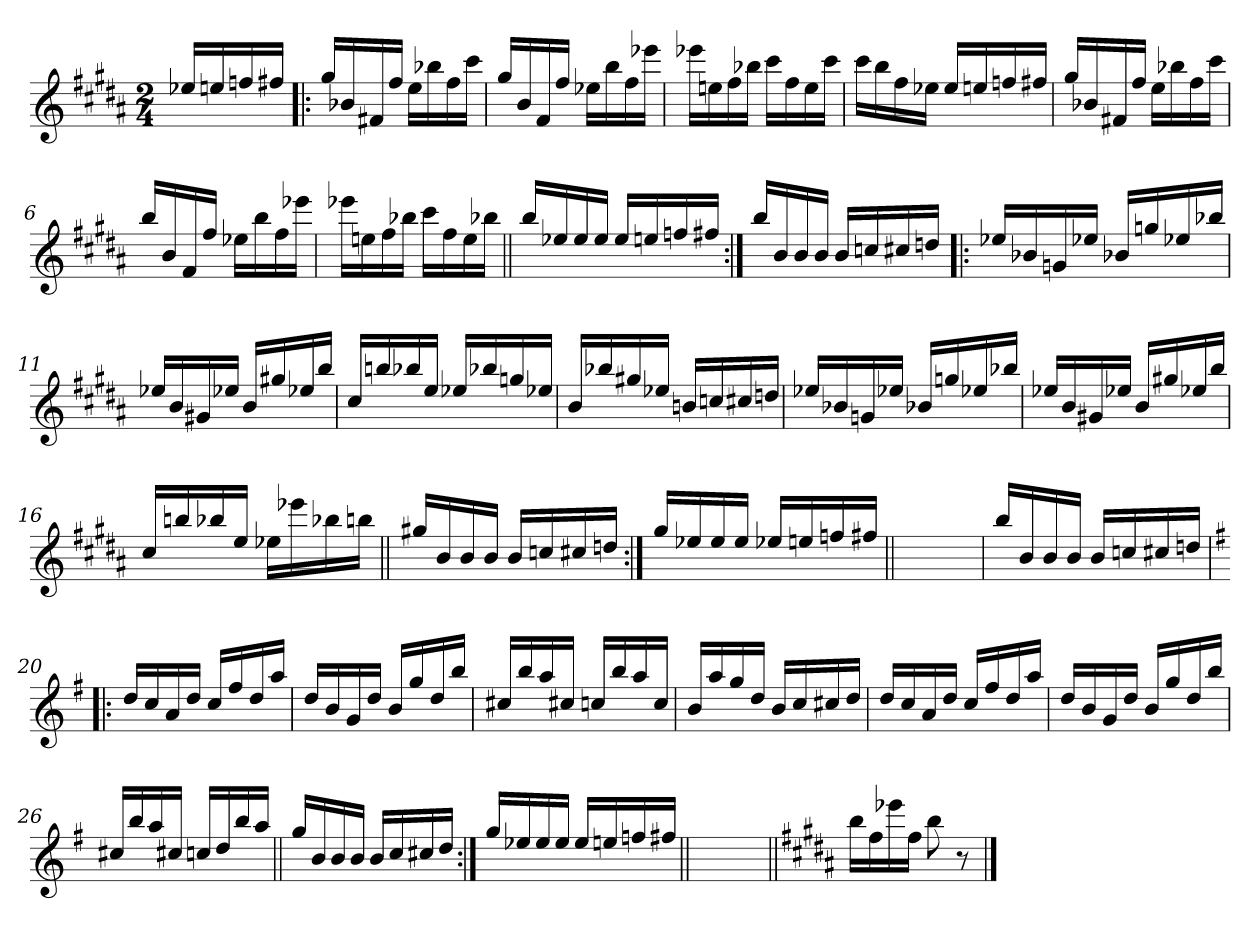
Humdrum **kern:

**kern
*part1
*staff1
*clefG2
*k[f#c#g#d#a#]
*B:
*M2/4
=
16ee-X/LL
16een/
16ffn/
16ff#X/JJ
=1!|:
16gg#/LL
16b-X/
16f#X/
16ff#/JJ
16ee\LL
16bb-X\
16ff#\
16ccc#\JJ
=2
16gg#/LL
16b/
16f#/
16ff#/JJ
16ee-X\LL
16bb\
16ff#\
16eee-X\JJ
=3
16eee-X\LL
16een\
16ff#\
16bb-X\JJ
16ccc#\LL
16ff#\
16ee\
16ccc#\JJ
!!LO:LB:g=z
=4
16ccc#\LL
16bb\
16ff#\
16ee-X\JJ
16ee-/LL
16een/
16ffn/
16ff#X/JJ
=5
16gg#/LL
16b-X/
16f#X/
16ff#/JJ
16ee\LL
16bb-X\
16ff#\
16ccc#\JJ
=6
16bb/LL
16b/
16f#/
16ff#/JJ
16ee-X\LL
16bb\
16ff#\
16eee-X\JJ
=7
16eee-X\LL
16een\
16ff#\
16bb-X\JJ
16ccc#\LL
16ff#\
16ee\
16bb-X\JJ
!!LO:LB:g=z
=8||
16bb/LL
16ee-X/
16ee-/
16ee-/JJ
16ee-/LL
16een/
16ffn/
16ff#X/JJ
=9:|!
16bb/LL
16b/
16b/
16b/JJ
16b/LL
16ccn/
16cc#X/
16ddn/JJ
=10!|:
16ee-X/LL
16b-X/
16gn/
16ee-X/JJ
16b-X/LL
16ggn/
16ee-X/
16bb-X/JJ
=11
16ee-X/LL
16b/
16g#X/
16ee-X/JJ
16b/LL
16gg#X/
16ee-X/
16bb/JJ
!!LO:LB:g=z
=12
16cc#/LL
16bbn/
16bb-X/
16ee/JJ
16ee-X/LL
16bb-X/
16ggn/
16ee-X/JJ
=13
16b/LL
16bb-X/
16gg#X/
16ee-X/JJ
16bn/LL
16ccn/
16cc#X/
16ddn/JJ
=14
16ee-X/LL
16b-X/
16gn/
16ee-X/JJ
16b-X/LL
16ggn/
16ee-X/
16bb-X/JJ
=15
16ee-X/LL
16b/
16g#X/
16ee-X/JJ
16b/LL
16gg#X/
16ee-X/
16bb/JJ
!!LO:LB:g=z
=16
16cc#/LL
16bbn/
16bb-X/
16ee/JJ
16ee-X\LL
16eee-X\
16bb-X\
16bbn\JJ
=17||
16gg#X/LL
16b/
16b/
16b/JJ
16b/LL
16ccn/
16cc#X/
16ddn/JJ
=18:|!
16gg#/LL
16ee-X/
16ee-/
16ee-/JJ
16ee-X/LL
16een/
16ffn/
16ff#X/JJ
=18X181||
2ryy
!!LO:LB:g=z
=19
16bb/LL
16b/
16b/
16b/JJ
16b/LL
16ccn/
16cc#X/
16ddn/JJ
=20!|:
*k[f#]
*G:
16dd/LL
16cc/
16a/
16dd/JJ
16cc/LL
16ff#/
16dd/
16aa/JJ
=21
16dd/LL
16b/
16g/
16dd/JJ
16b/LL
16gg/
16dd/
16bb/JJ
=22
16cc#X/LL
16bb/
16aa/
16cc#X/JJ
16ccn/LL
16bb/
16aa/
16cc/JJ
!!LO:LB:g=z
=23
16b/LL
16aa/
16gg/
16dd/JJ
16b/LL
16cc/
16cc#X/
16dd/JJ
=24
16dd/LL
16cc/
16a/
16dd/JJ
16cc/LL
16ff#/
16dd/
16aa/JJ
=25
16dd/LL
16b/
16g/
16dd/JJ
16b/LL
16gg/
16dd/
16bb/JJ
=26
16cc#X/LL
16bb/
16aa/
16cc#X/JJ
16ccn/LL
16dd/
16bb/
16aa/JJ
!!LO:LB:g=z
=27||
16gg/LL
16b/
16b/
16b/JJ
16b/LL
16cc/
16cc#X/
16dd/JJ
=28:|!
16gg/LL
16ee-X/
16ee-/
16ee-/JJ
16ee-/LL
16een/
16ffn/
16ff#X/JJ
=29||
2ryy
=30||
*k[f#c#g#d#a#]
*B:
16bb\LL
16ff#\
16eee-X\
16ff#\JJ
8bb\
8r
==
*-
